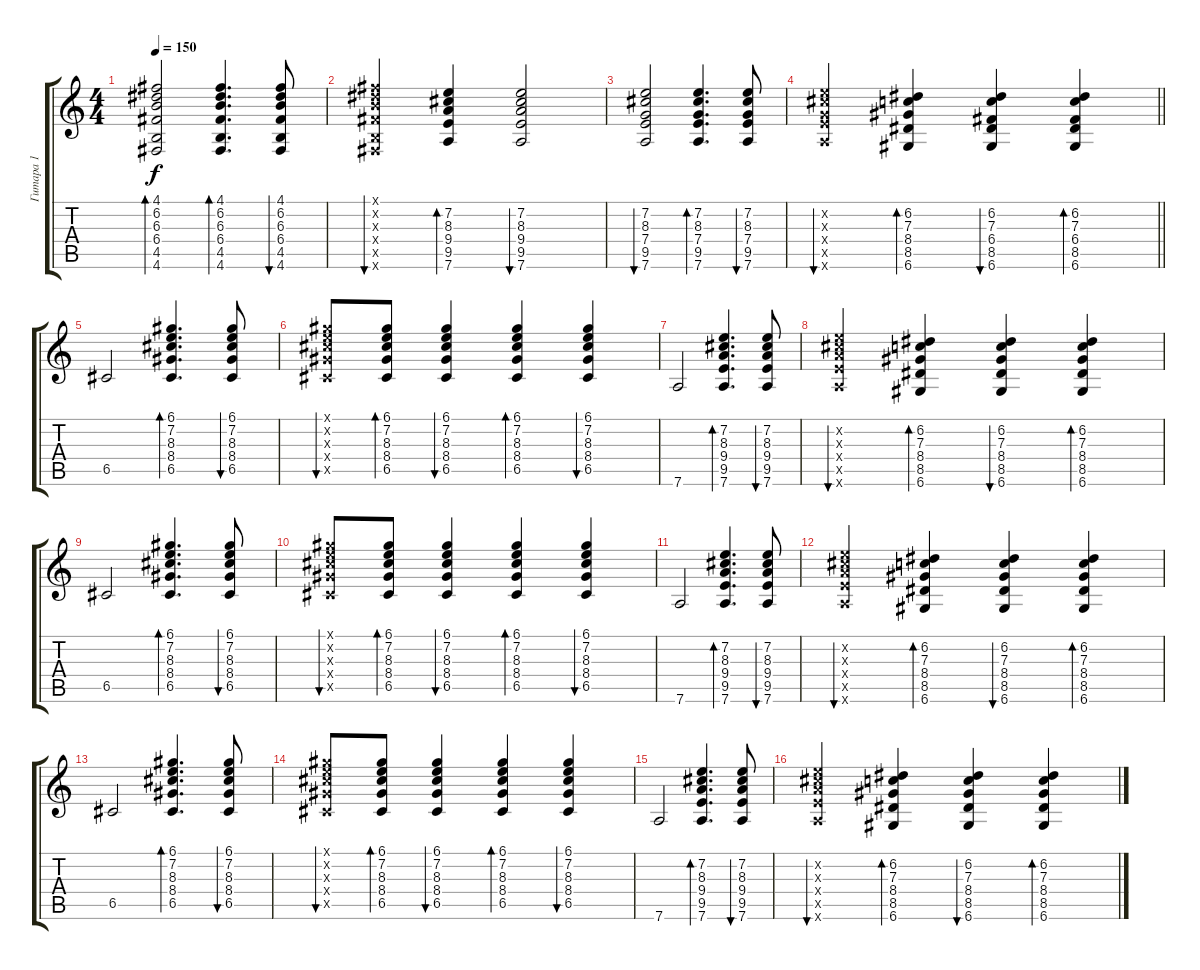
\track ("Гитара 1" "Гитара 1") {instrument acousticguitarsteel}
\staff {score tabs}
\tuning (D4 A3 F3 C3 G2 D2) {hide}
\ts (4 4)
\tempo 150
\clef g2
\ks c
(4.1 6.2 6.3 6.4 4.5 4.6).2{bd 60 dy f} (4.1 6.2 6.3 6.4 4.5 4.6).4{d bd 60} (4.1 6.2 6.3 6.4 4.5 4.6).8{bu 60} |
(4.1{x} 6.2{x} 6.3{x} 6.4{x} 4.5{x} 4.6{x}).4{bu 60} (7.2 8.3 9.4 9.5 7.6).4{bd 60} (7.2 8.3 9.4 9.5 7.6).2{bu 60} |
(7.2 8.3 7.4 9.5 7.6).2{bu 60} (7.2 8.3 7.4 9.5 7.6).4{d bd 60} (7.2 8.3 7.4 9.5 7.6).8{bu 60} |
\barLineRight lightlight
(7.2{x} 8.3{x} 7.4{x} 9.5{x} 7.6{x}).4{bu 60} (6.2 7.3 8.4 8.5 6.6).4{bd 60} (6.2 7.3 6.4 8.5 6.6).4{bu 60} (6.2 7.3 6.4 8.5 6.6).4{bd 60} |
6.5.2 (6.1 7.2 8.3 8.4 6.5).4{d bd 60} (6.1 7.2 8.3 8.4 6.5).8{bu 60} |
(6.1{x} 7.2{x} 8.3{x} 8.4{x} 6.5{x}).8{bu 60} (6.1 7.2 8.3 8.4 6.5).8{bd 60} (6.1 7.2 8.3 8.4 6.5).4{bu 60} (6.1 7.2 8.3 8.4 6.5).4{bd 60} (6.1 7.2 8.3 8.4 6.5).4{bu 60} |
7.6.2 (7.2 8.3 9.4 9.5 7.6).4{d bd 60} (7.2 8.3 9.4 9.5 7.6).8{bu 60} |
(7.2{x} 8.3{x} 9.4{x} 9.5{x} 7.6{x}).4{bu 60} (6.2 7.3 8.4 8.5 6.6).4{bd 60} (6.2 7.3 8.4 8.5 6.6).4{bu 60} (6.2 7.3 8.4 8.5 6.6).4{bd 60} |
6.5.2 (6.1 7.2 8.3 8.4 6.5).4{d bd 60} (6.1 7.2 8.3 8.4 6.5).8{bu 60} |
(6.1{x} 7.2{x} 8.3{x} 8.4{x} 6.5{x}).8{bu 60} (6.1 7.2 8.3 8.4 6.5).8{bd 60} (6.1 7.2 8.3 8.4 6.5).4{bu 60} (6.1 7.2 8.3 8.4 6.5).4{bd 60} (6.1 7.2 8.3 8.4 6.5).4{bu 60} |
7.6.2 (7.2 8.3 9.4 9.5 7.6).4{d bd 60} (7.2 8.3 9.4 9.5 7.6).8{bu 60} |
(7.2{x} 8.3{x} 9.4{x} 9.5{x} 7.6{x}).4{bu 60} (6.2 7.3 8.4 8.5 6.6).4{bd 60} (6.2 7.3 8.4 8.5 6.6).4{bu 60} (6.2 7.3 8.4 8.5 6.6).4{bd 60} |
6.5.2 (6.1 7.2 8.3 8.4 6.5).4{d bd 60} (6.1 7.2 8.3 8.4 6.5).8{bu 60} |
(6.1{x} 7.2{x} 8.3{x} 8.4{x} 6.5{x}).8{bu 60} (6.1 7.2 8.3 8.4 6.5).8{bd 60} (6.1 7.2 8.3 8.4 6.5).4{bu 60} (6.1 7.2 8.3 8.4 6.5).4{bd 60} (6.1 7.2 8.3 8.4 6.5).4{bu 60} |
7.6.2 (7.2 8.3 9.4 9.5 7.6).4{d bd 60} (7.2 8.3 9.4 9.5 7.6).8{bu 60} |
(7.2{x} 8.3{x} 9.4{x} 9.5{x} 7.6{x}).4{bu 60} (6.2 7.3 8.4 8.5 6.6).4{bd 60} (6.2 7.3 8.4 8.5 6.6).4{bu 60} (6.2 7.3 8.4 8.5 6.6).4{bd 60}
